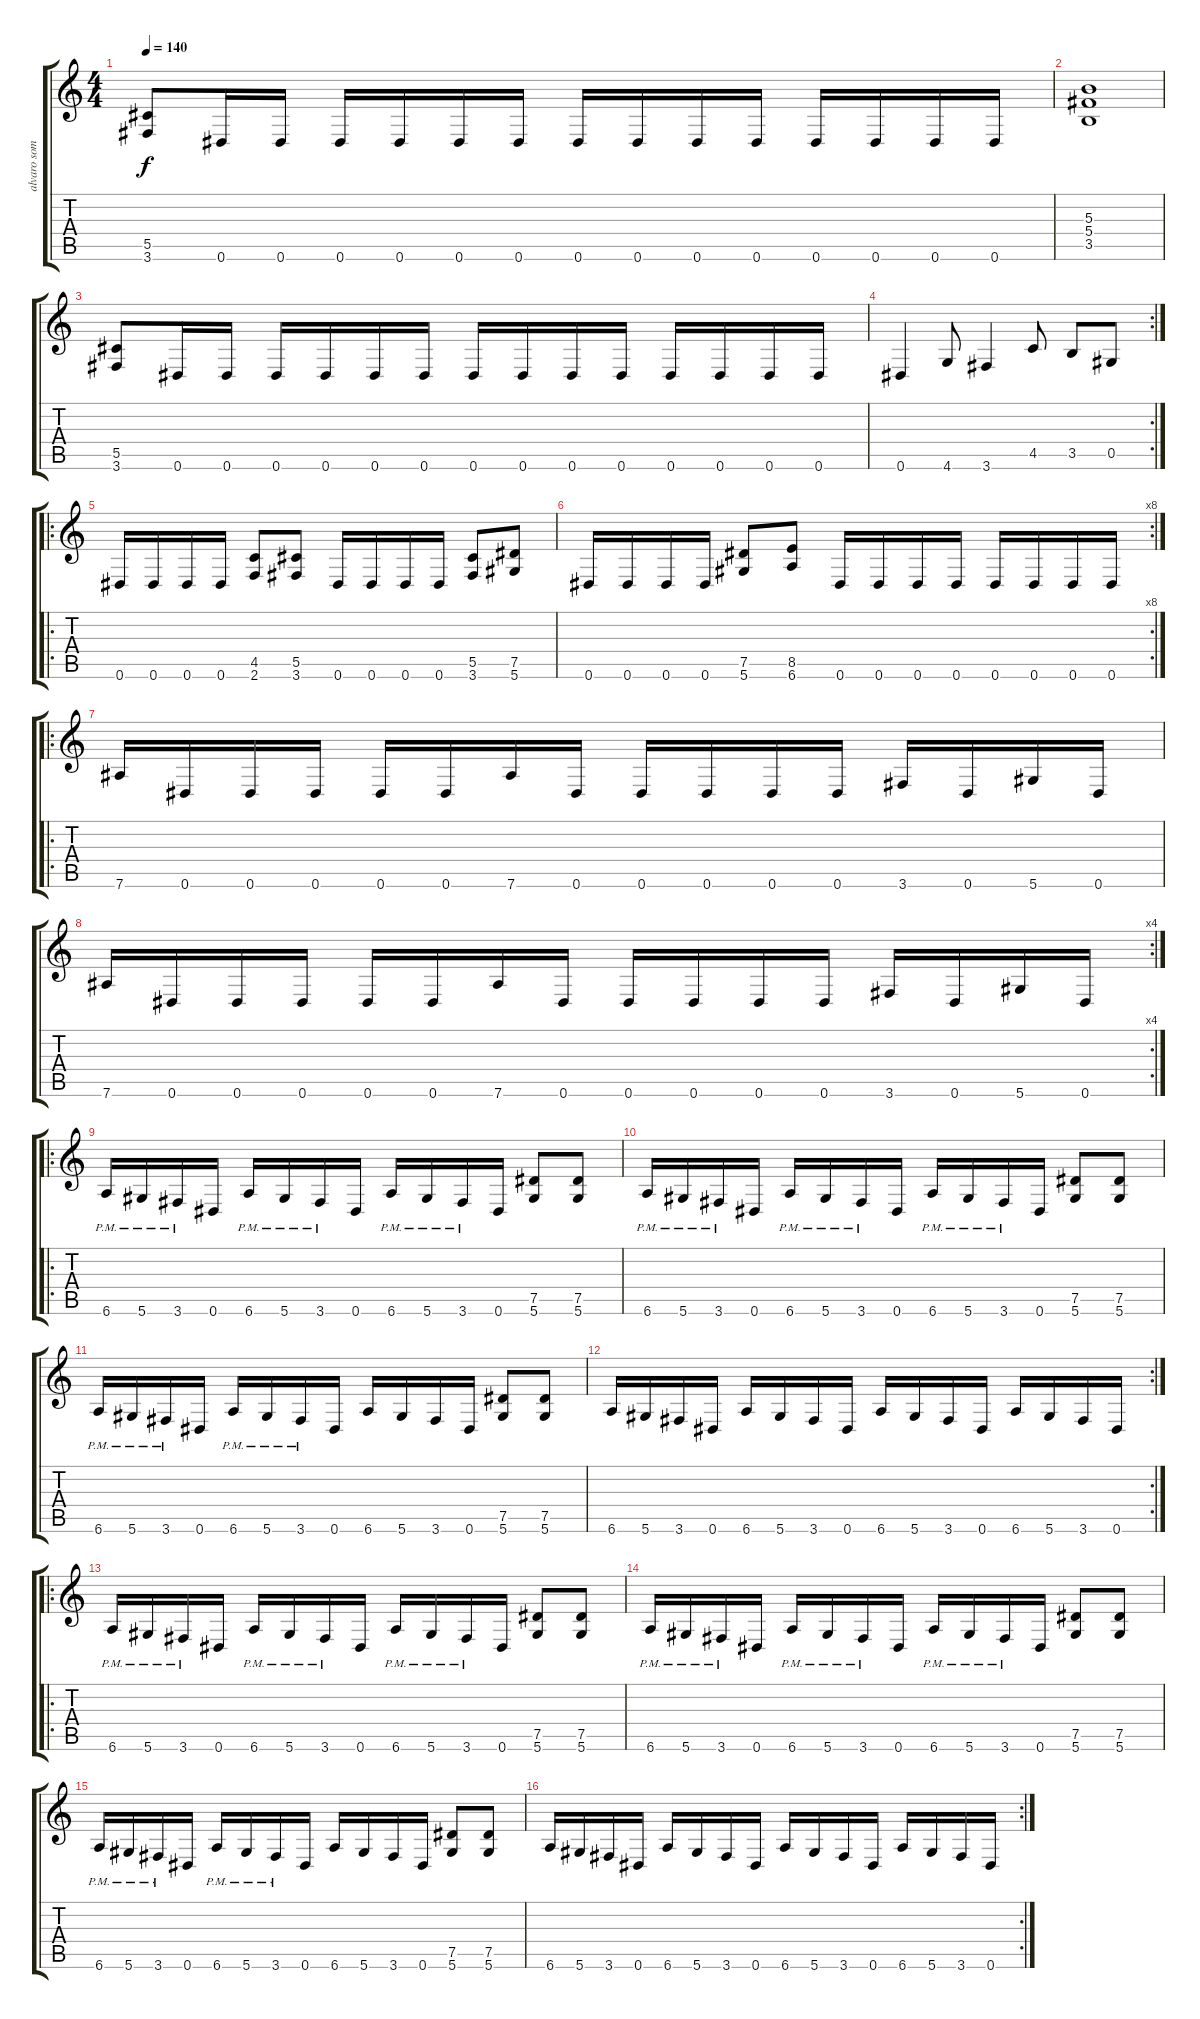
\track ("alvaro soms" "alvaro som") {instrument distortionguitar}
\staff {score tabs}
\tuning (Eb4 Bb3 Gb3 Db3 Ab2 Eb2) {hide}
\ts (4 4)
\tempo 140
\clef g2
\ks c
(5.5 3.6).8{dy f} 0.6.16 0.6.16 0.6.16 0.6.16 0.6.16 0.6.16 0.6.16 0.6.16 0.6.16 0.6.16 0.6.16 0.6.16 0.6.16 0.6.16 |
(5.3 5.4 3.5).1 |
(5.5 3.6).8 0.6.16 0.6.16 0.6.16 0.6.16 0.6.16 0.6.16 0.6.16 0.6.16 0.6.16 0.6.16 0.6.16 0.6.16 0.6.16 0.6.16 |
\rc 2
0.6.4 4.6.8 3.6.4 4.5.8 3.5.8 0.5.8 |
\ro
0.6.16 0.6.16 0.6.16 0.6.16 (4.5 2.6).8 (5.5 3.6).8 0.6.16 0.6.16 0.6.16 0.6.16 (5.5 3.6).8 (7.5 5.6).8 |
\rc 8
0.6.16 0.6.16 0.6.16 0.6.16 (7.5 5.6).8 (8.5 6.6).8 0.6.16 0.6.16 0.6.16 0.6.16 0.6.16 0.6.16 0.6.16 0.6.16 |
\ro
7.6.16 0.6.16 0.6.16 0.6.16 0.6.16 0.6.16 7.6.16 0.6.16 0.6.16 0.6.16 0.6.16 0.6.16 3.6.16 0.6.16 5.6.16 0.6.16 |
\rc 4
7.6.16 0.6.16 0.6.16 0.6.16 0.6.16 0.6.16 7.6.16 0.6.16 0.6.16 0.6.16 0.6.16 0.6.16 3.6.16 0.6.16 5.6.16 0.6.16 |
\ro
6.6{pm}.16 5.6{pm}.16 3.6{pm}.16 0.6.16 6.6{pm}.16 5.6{pm}.16 3.6{pm}.16 0.6.16 6.6{pm}.16 5.6{pm}.16 3.6{pm}.16 0.6.16 (7.5 5.6).8 (7.5 5.6).8 |
6.6{pm}.16 5.6{pm}.16 3.6{pm}.16 0.6.16 6.6{pm}.16 5.6{pm}.16 3.6{pm}.16 0.6.16 6.6{pm}.16 5.6{pm}.16 3.6{pm}.16 0.6.16 (7.5 5.6).8 (7.5 5.6).8 |
6.6{pm}.16 5.6{pm}.16 3.6{pm}.16 0.6.16 6.6{pm}.16 5.6{pm}.16 3.6{pm}.16 0.6.16 6.6.16 5.6.16 3.6.16 0.6.16 (7.5 5.6).8 (7.5 5.6).8 |
\rc 2
6.6.16 5.6.16 3.6.16 0.6.16 6.6.16 5.6.16 3.6.16 0.6.16 6.6.16 5.6.16 3.6.16 0.6.16 6.6.16 5.6.16 3.6.16 0.6.16 |
\ro
6.6{pm}.16 5.6{pm}.16 3.6{pm}.16 0.6.16 6.6{pm}.16 5.6{pm}.16 3.6{pm}.16 0.6.16 6.6{pm}.16 5.6{pm}.16 3.6{pm}.16 0.6.16 (7.5 5.6).8 (7.5 5.6).8 |
6.6{pm}.16 5.6{pm}.16 3.6{pm}.16 0.6.16 6.6{pm}.16 5.6{pm}.16 3.6{pm}.16 0.6.16 6.6{pm}.16 5.6{pm}.16 3.6{pm}.16 0.6.16 (7.5 5.6).8 (7.5 5.6).8 |
6.6{pm}.16 5.6{pm}.16 3.6{pm}.16 0.6.16 6.6{pm}.16 5.6{pm}.16 3.6{pm}.16 0.6.16 6.6.16 5.6.16 3.6.16 0.6.16 (7.5 5.6).8 (7.5 5.6).8 |
\rc 2
6.6.16 5.6.16 3.6.16 0.6.16 6.6.16 5.6.16 3.6.16 0.6.16 6.6.16 5.6.16 3.6.16 0.6.16 6.6.16 5.6.16 3.6.16 0.6.16
